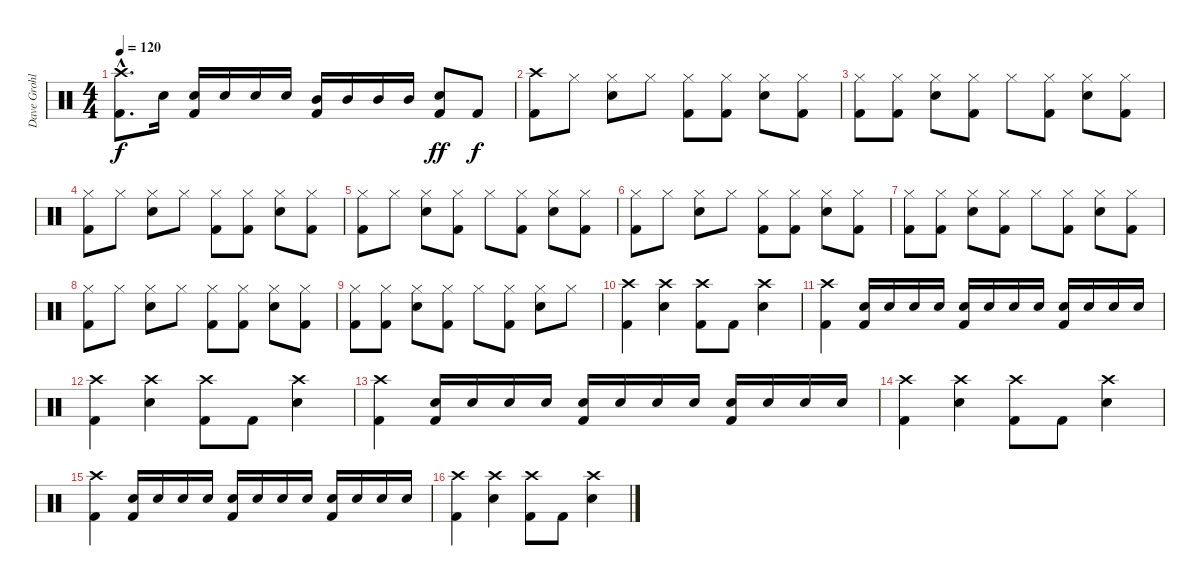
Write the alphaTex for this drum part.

\track ("Dave Grohl : Drums" "Dave Grohl") {instrument percussion}
\staff {score}
\articulation defaults
\ts (4 4)
\tempo 120
\clef neutral
\ks c
("Crash high (hit)"{hac} "Kick (hit) 2"{hac}).8{d dy f} "Snare (hit) 2".16 ("Kick (hit) 2" "Snare (hit) 2").16 "Snare (hit) 2".16 "Snare (hit) 2".16 "Snare (hit) 2".16 ("Kick (hit) 2" "Mid Tom (hit)").16 "Mid Tom (hit)".16 "Mid Tom (hit)".16 "Mid Tom (hit)".16 ("Snare (hit) 2" "Kick (hit) 2").8{dy ff} "Kick (hit) 2".8{dy f} |
("Crash high (hit)" "Kick (hit) 2").8 "Hi-Hat (closed)".8 ("Hi-Hat (closed)" "Snare (hit) 2").8 "Hi-Hat (closed)".8 ("Hi-Hat (closed)" "Kick (hit) 2").8 ("Hi-Hat (closed)" "Kick (hit) 2").8 ("Hi-Hat (closed)" "Snare (hit) 2").8 ("Hi-Hat (closed)" "Kick (hit) 2").8 |
("Hi-Hat (closed)" "Kick (hit) 2").8 ("Hi-Hat (closed)" "Kick (hit) 2").8 ("Hi-Hat (closed)" "Snare (hit) 2").8 ("Hi-Hat (closed)" "Kick (hit) 2").8 "Hi-Hat (closed)".8 ("Hi-Hat (closed)" "Kick (hit) 2").8 ("Hi-Hat (closed)" "Snare (hit) 2").8 ("Hi-Hat (closed)" "Kick (hit) 2").8 |
("Hi-Hat (closed)" "Kick (hit) 2").8 "Hi-Hat (closed)".8 ("Hi-Hat (closed)" "Snare (hit) 2").8 "Hi-Hat (closed)".8 ("Hi-Hat (closed)" "Kick (hit) 2").8 ("Hi-Hat (closed)" "Kick (hit) 2").8 ("Hi-Hat (closed)" "Snare (hit) 2").8 ("Hi-Hat (closed)" "Kick (hit) 2").8 |
("Hi-Hat (closed)" "Kick (hit) 2").8 "Hi-Hat (closed)".8 ("Hi-Hat (closed)" "Snare (hit) 2").8 ("Hi-Hat (closed)" "Kick (hit) 2").8 "Hi-Hat (closed)".8 ("Hi-Hat (closed)" "Kick (hit) 2").8 ("Hi-Hat (closed)" "Snare (hit) 2").8 ("Hi-Hat (closed)" "Kick (hit) 2").8 |
("Hi-Hat (closed)" "Kick (hit) 2").8 "Hi-Hat (closed)".8 ("Hi-Hat (closed)" "Snare (hit) 2").8 "Hi-Hat (closed)".8 ("Hi-Hat (closed)" "Kick (hit) 2").8 ("Hi-Hat (closed)" "Kick (hit) 2").8 ("Hi-Hat (closed)" "Snare (hit) 2").8 ("Hi-Hat (closed)" "Kick (hit) 2").8 |
("Hi-Hat (closed)" "Kick (hit) 2").8 ("Hi-Hat (closed)" "Kick (hit) 2").8 ("Hi-Hat (closed)" "Snare (hit) 2").8 ("Hi-Hat (closed)" "Kick (hit) 2").8 "Hi-Hat (closed)".8 ("Hi-Hat (closed)" "Kick (hit) 2").8 ("Hi-Hat (closed)" "Snare (hit) 2").8 ("Hi-Hat (closed)" "Kick (hit) 2").8 |
("Hi-Hat (closed)" "Kick (hit) 2").8 "Hi-Hat (closed)".8 ("Hi-Hat (closed)" "Snare (hit) 2").8 "Hi-Hat (closed)".8 ("Hi-Hat (closed)" "Kick (hit) 2").8 ("Hi-Hat (closed)" "Kick (hit) 2").8 ("Hi-Hat (closed)" "Snare (hit) 2").8 ("Hi-Hat (closed)" "Kick (hit) 2").8 |
("Hi-Hat (closed)" "Kick (hit) 2").8 ("Hi-Hat (closed)" "Kick (hit) 2").8 ("Hi-Hat (closed)" "Snare (hit) 2").8 ("Hi-Hat (closed)" "Kick (hit) 2").8 "Hi-Hat (closed)".8 ("Hi-Hat (closed)" "Kick (hit) 2").8 ("Hi-Hat (closed)" "Snare (hit) 2").8 "Hi-Hat (closed)".8 |
("Crash high (hit)" "Kick (hit) 2").4 ("Crash high (hit)" "Snare (hit) 2").4 ("Crash high (hit)" "Kick (hit) 2").8 "Kick (hit) 2".8 ("Crash high (hit)" "Snare (hit) 2").4 |
("Crash high (hit)" "Kick (hit) 2").4 ("Kick (hit) 2" "Snare (hit) 2").16 "Snare (hit) 2".16 "Snare (hit) 2".16 "Snare (hit) 2".16 ("Kick (hit) 2" "Snare (hit) 2").16 "Snare (hit) 2".16 "Snare (hit) 2".16 "Snare (hit) 2".16 ("Kick (hit) 2" "Snare (hit) 2").16 "Snare (hit) 2".16 "Snare (hit) 2".16 "Snare (hit) 2".16 |
("Crash high (hit)" "Kick (hit) 2").4 ("Crash high (hit)" "Snare (hit) 2").4 ("Crash high (hit)" "Kick (hit) 2").8 "Kick (hit) 2".8 ("Crash high (hit)" "Snare (hit) 2").4 |
("Crash high (hit)" "Kick (hit) 2").4 ("Kick (hit) 2" "Snare (hit) 2").16 "Snare (hit) 2".16 "Snare (hit) 2".16 "Snare (hit) 2".16 ("Kick (hit) 2" "Snare (hit) 2").16 "Snare (hit) 2".16 "Snare (hit) 2".16 "Snare (hit) 2".16 ("Kick (hit) 2" "Snare (hit) 2").16 "Snare (hit) 2".16 "Snare (hit) 2".16 "Snare (hit) 2".16 |
("Crash high (hit)" "Kick (hit) 2").4 ("Crash high (hit)" "Snare (hit) 2").4 ("Crash high (hit)" "Kick (hit) 2").8 "Kick (hit) 2".8 ("Crash high (hit)" "Snare (hit) 2").4 |
("Crash high (hit)" "Kick (hit) 2").4 ("Kick (hit) 2" "Snare (hit) 2").16 "Snare (hit) 2".16 "Snare (hit) 2".16 "Snare (hit) 2".16 ("Kick (hit) 2" "Snare (hit) 2").16 "Snare (hit) 2".16 "Snare (hit) 2".16 "Snare (hit) 2".16 ("Kick (hit) 2" "Snare (hit) 2").16 "Snare (hit) 2".16 "Snare (hit) 2".16 "Snare (hit) 2".16 |
("Crash high (hit)" "Kick (hit) 2").4 ("Crash high (hit)" "Snare (hit) 2").4 ("Crash high (hit)" "Kick (hit) 2").8 "Kick (hit) 2".8 ("Crash high (hit)" "Snare (hit) 2").4
